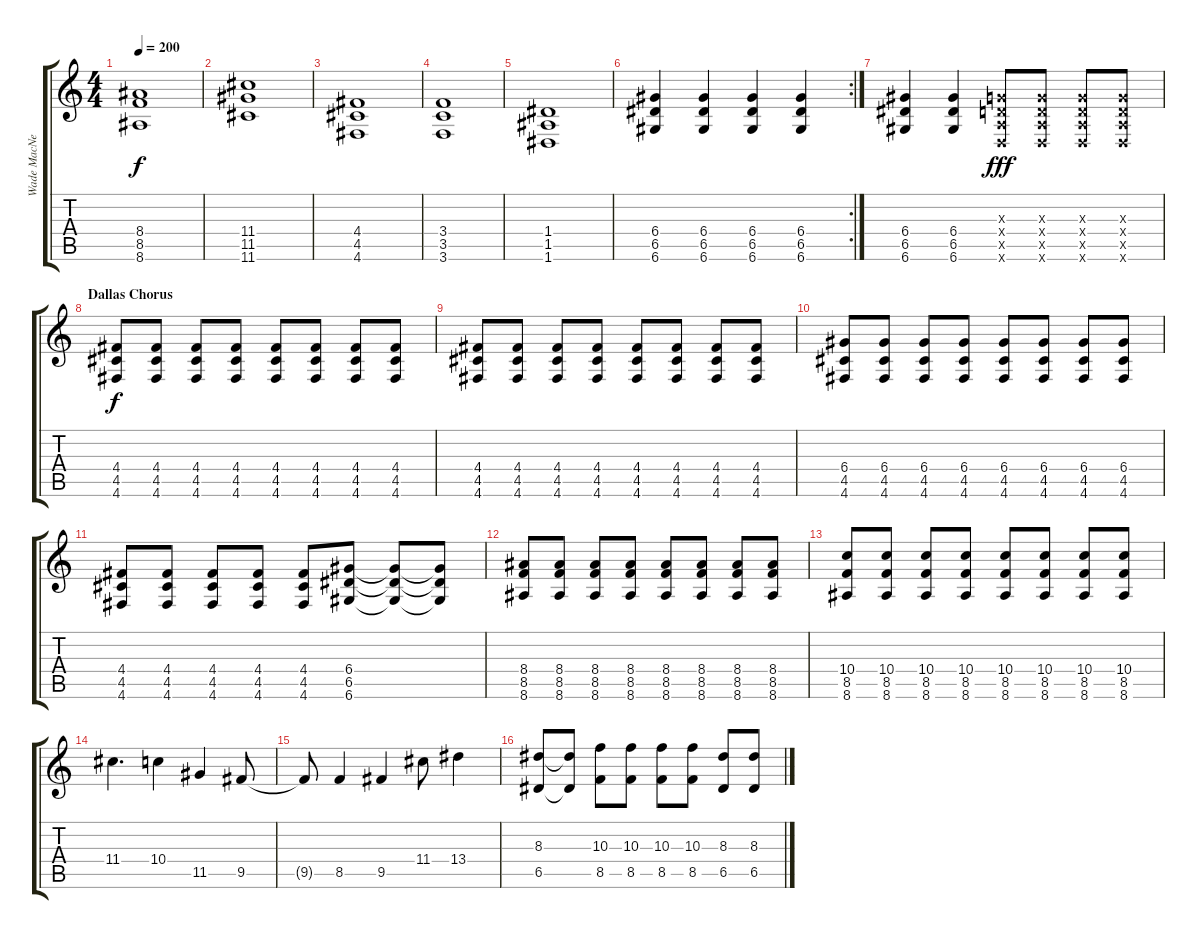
\track ("Wade MacNeil" "Wade MacNe") {instrument distortionguitar}
\staff {score tabs}
\tuning (E4 B3 G3 D3 A2 D2) {hide}
\ts (4 4)
\tempo 200
\clef g2
\ks c
(8.4{t} 8.5{t} 8.6{t}).1{dy f} |
(11.4 11.5 11.6).1 |
(4.4 4.5 4.6).1 |
(3.4 3.5 3.6).1 |
(1.4 1.5 1.6).1 |
\rc 2
(6.4 6.5 6.6).4 (6.4 6.5 6.6).4 (6.4 6.5 6.6).4 (6.4 6.5 6.6).4 |
(6.4 6.5 6.6).4 (6.4 6.5 6.6).4 (0.3{x} 0.4{x} 0.5{x} 0.6{x}).8{dy fff} (0.3{x} 0.4{x} 0.5{x} 0.6{x}).8 (0.3{x} 0.4{x} 0.5{x} 0.6{x}).8 (0.3{x} 0.4{x} 0.5{x} 0.6{x}).8 |
\section ("" "Dallas Chorus")
(4.4 4.5 4.6).8{dy f} (4.4 4.5 4.6).8 (4.4 4.5 4.6).8 (4.4 4.5 4.6).8 (4.4 4.5 4.6).8 (4.4 4.5 4.6).8 (4.4 4.5 4.6).8 (4.4 4.5 4.6).8 |
(4.4 4.5 4.6).8 (4.4 4.5 4.6).8 (4.4 4.5 4.6).8 (4.4 4.5 4.6).8 (4.4 4.5 4.6).8 (4.4 4.5 4.6).8 (4.4 4.5 4.6).8 (4.4 4.5 4.6).8 |
(6.4 4.5 4.6).8 (6.4 4.5 4.6).8 (6.4 4.5 4.6).8 (6.4 4.5 4.6).8 (6.4 4.5 4.6).8 (6.4 4.5 4.6).8 (6.4 4.5 4.6).8 (6.4 4.5 4.6).8 |
(4.4 4.5 4.6).8 (4.4 4.5 4.6).8 (4.4 4.5 4.6).8 (4.4 4.5 4.6).8 (4.4 4.5 4.6).8 (6.4 6.5 6.6).8 (6.4{t} 6.5{t} 6.6{t}).8 (6.4{t} 6.5{t} 6.6{t}).8 |
(8.4 8.5 8.6).8 (8.4 8.5 8.6).8 (8.4 8.5 8.6).8 (8.4 8.5 8.6).8 (8.4 8.5 8.6).8 (8.4 8.5 8.6).8 (8.4 8.5 8.6).8 (8.4 8.5 8.6).8 |
(10.4 8.5 8.6).8 (10.4 8.5 8.6).8 (10.4 8.5 8.6).8 (10.4 8.5 8.6).8 (10.4 8.5 8.6).8 (10.4 8.5 8.6).8 (10.4 8.5 8.6).8 (10.4 8.5 8.6).8 |
11.4.4{d} 10.4.4 11.5.4 9.5.8 |
9.5{t}.8 8.5.4 9.5.4 11.4.8 13.4.4 |
(8.3 6.5).8 (8.3{t} 6.5{t}).8 (10.3 8.5).8 (10.3 8.5).8 (10.3 8.5).8 (10.3 8.5).8 (8.3 6.5).8 (8.3 6.5).8
